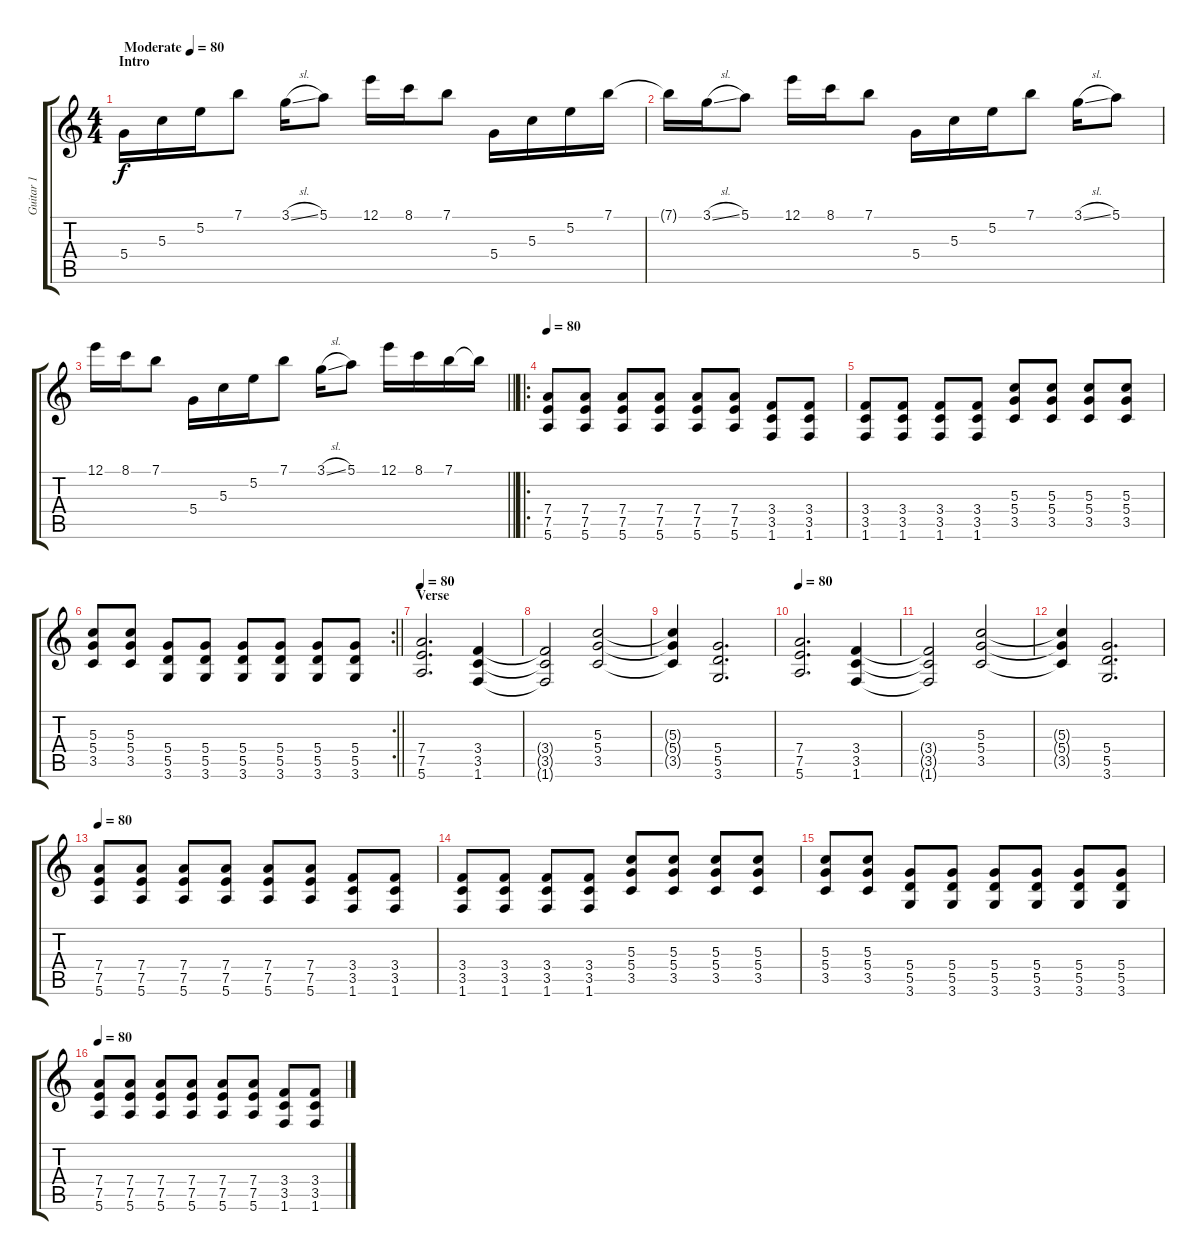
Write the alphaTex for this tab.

\track ("Guitar 1" "Guitar 1") {instrument distortionguitar}
\staff {score tabs}
\tuning (E4 B3 G3 D3 A2 E2) {hide}
\ts (4 4)
\section ("" "Intro")
\tempo (80 "Moderate")
\clef g2
\ks c
5.4.16{dy f instrument acousticguitarsteel} 5.3.16 5.2.16 7.1.8 3.1{sl}.16 5.1.8 12.1.16 8.1.16 7.1.8 5.4.16 5.3.16 5.2.16 7.1.16 |
7.1{t}.16 3.1{sl}.16 5.1.8 12.1.16 8.1.16 7.1.8 5.4.16 5.3.16 5.2.16 7.1.8 3.1{sl}.16 5.1.8 |
\barLineRight lightlight
12.1.16 8.1.16 7.1.8 5.4.16 5.3.16 5.2.16 7.1.8 3.1{sl}.16 5.1.8 12.1.16 8.1.16 7.1.16 7.1{t}.16 |
\ro
\tempo 80
(7.4 7.5 5.6).8{instrument distortionguitar} (7.4 7.5 5.6).8 (7.4 7.5 5.6).8 (7.4 7.5 5.6).8 (7.4 7.5 5.6).8 (7.4 7.5 5.6).8 (3.4 3.5 1.6).8 (3.4 3.5 1.6).8 |
(3.4 3.5 1.6).8 (3.4 3.5 1.6).8 (3.4 3.5 1.6).8 (3.4 3.5 1.6).8 (5.3 5.4 3.5).8 (5.3 5.4 3.5).8 (5.3 5.4 3.5).8 (5.3 5.4 3.5).8 |
\rc 2
\barLineRight lightlight
(5.3 5.4 3.5).8 (5.3 5.4 3.5).8 (5.4 5.5 3.6).8 (5.4 5.5 3.6).8 (5.4 5.5 3.6).8 (5.4 5.5 3.6).8 (5.4 5.5 3.6).8 (5.4 5.5 3.6).8 |
\section ("" "Verse")
\tempo 80
(7.4 7.5 5.6).2{d instrument acousticguitarsteel} (3.4 3.5 1.6).4 |
(3.4{t} 3.5{t} 1.6{t}).2 (5.3 5.4 3.5).2 |
(5.3{t} 5.4{t} 3.5{t}).4 (5.4 5.5 3.6).2{d} |
\tempo 80
(7.4 7.5 5.6).2{d instrument acousticguitarsteel} (3.4 3.5 1.6).4 |
(3.4{t} 3.5{t} 1.6{t}).2 (5.3 5.4 3.5).2 |
(5.3{t} 5.4{t} 3.5{t}).4 (5.4 5.5 3.6).2{d} |
\tempo 80
(7.4 7.5 5.6).8{instrument distortionguitar} (7.4 7.5 5.6).8 (7.4 7.5 5.6).8 (7.4 7.5 5.6).8 (7.4 7.5 5.6).8 (7.4 7.5 5.6).8 (3.4 3.5 1.6).8 (3.4 3.5 1.6).8 |
(3.4 3.5 1.6).8 (3.4 3.5 1.6).8 (3.4 3.5 1.6).8 (3.4 3.5 1.6).8 (5.3 5.4 3.5).8 (5.3 5.4 3.5).8 (5.3 5.4 3.5).8 (5.3 5.4 3.5).8 |
(5.3 5.4 3.5).8 (5.3 5.4 3.5).8 (5.4 5.5 3.6).8 (5.4 5.5 3.6).8 (5.4 5.5 3.6).8 (5.4 5.5 3.6).8 (5.4 5.5 3.6).8 (5.4 5.5 3.6).8 |
\tempo 80
(7.4 7.5 5.6).8{instrument distortionguitar} (7.4 7.5 5.6).8 (7.4 7.5 5.6).8 (7.4 7.5 5.6).8 (7.4 7.5 5.6).8 (7.4 7.5 5.6).8 (3.4 3.5 1.6).8 (3.4 3.5 1.6).8
